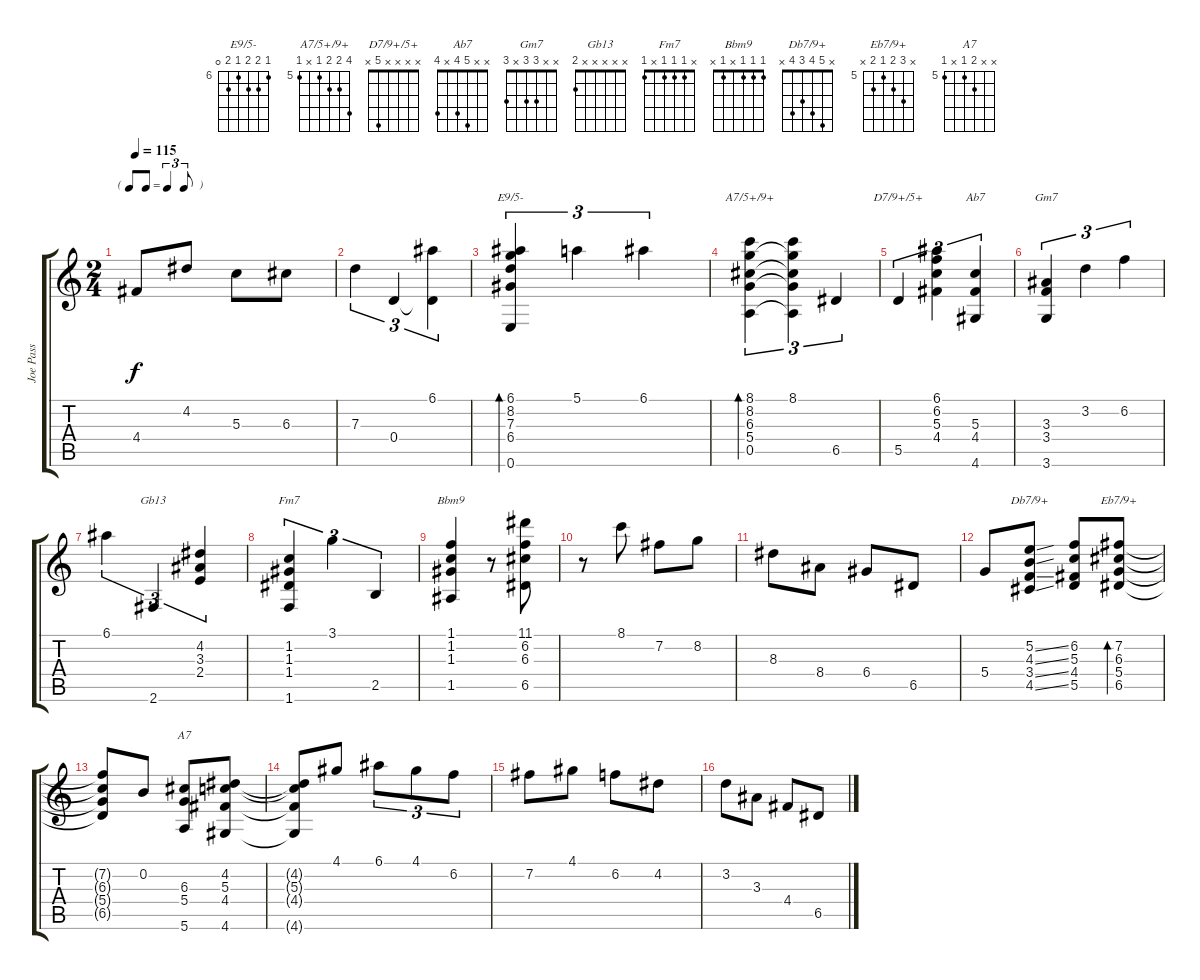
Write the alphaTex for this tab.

\track ("Joe Pass" "Joe Pass") {instrument acousticguitarnylon}
\staff {score tabs}
\tuning (E4 B3 G3 D3 A2 E2) {hide}
\chord ("E9/5-" 6 7 7 6 7 0) {firstfret 6}
\chord ("A7/5+/9+" 8 6 6 5 x 5) {firstfret 5}
\chord ("D7/9+/5+" x x x x 5 x)
\chord ("Ab7" x x 5 4 x 4)
\chord ("Gm7" x x 3 3 x 3)
\chord ("Gb13" x x x x x 2)
\chord ("Fm7" x 1 1 1 x 1)
\chord ("Bbm9" 1 1 1 x 1 x)
\chord ("Db7/9+" x 5 4 3 4 x)
\chord ("Eb7/9+" x 7 6 5 6 x) {firstfret 5}
\chord ("A7" x x 6 5 x 5) {firstfret 5}
\ts (2 4)
\tf triplet8th
\tempo 115
\clef g2
\ks c
4.4.8{dy f} 4.2.8 5.3.8 6.3.8 |
7.3.4{tu (3 2)} 0.4.4{tu (3 2)} (6.1 0.4{t}).4{tu (3 2)} |
(6.1 8.2 7.3 6.4 0.6).4{tu (3 2) bd 240 ch "E9/5-"} 5.1.4{tu (3 2)} 6.1.4{tu (3 2)} |
(8.1 8.2 6.3 5.4 0.5).4{tu (3 2) bd 30 ch "A7/5+/9+"} (8.1 8.2{t} 6.3{t} 5.4{t} 0.5{t}).4{tu (3 2)} 6.5.4{tu (3 2)} |
5.5.4{tu (3 2) ch "D7/9+/5+"} (6.1 6.2 5.3 4.4).4{tu (3 2)} (5.3 4.4 4.6).4{tu (3 2) ch "Ab7"} |
(3.3 3.4 3.6).4{tu (3 2) ch "Gm7"} 3.2.4{tu (3 2)} 6.2.4{tu (3 2)} |
6.1.4{tu (3 2)} 2.6.4{tu (3 2) ch "Gb13"} (4.2 3.3 2.4).4{tu (3 2)} |
(1.2 1.3 1.4 1.6).4{tu (3 2) ch "Fm7"} 3.1.4{tu (3 2)} 2.5.4{tu (3 2)} |
(1.1 1.2 1.3 1.5).4{ch "Bbm9"} r.8 (11.1 6.2 6.3 6.5).8 |
r.8 8.1.8 7.2.8 8.2.8 |
8.3.8 8.4.8 6.4.8 6.5.8 |
5.4.8 (5.2{ss} 4.3{ss} 3.4{ss} 4.5{ss}).8{ch "Db7/9+"} (6.2 5.3 4.4 5.5).8 (7.2 6.3 5.4 6.5).8{bd 240 ch "Eb7/9+"} |
(7.2{t} 6.3{t} 5.4{t} 6.5{t}).8 0.2.8 (6.3 5.4 5.6).8{ch "A7"} (4.2 5.3 4.4 4.6).8 |
(4.2{t} 5.3{t} 4.4{t} 4.6{t}).8 4.1.8 6.1.8{tu (3 2)} 4.1.8{tu (3 2)} 6.2.8{tu (3 2)} |
7.2.8 4.1.8 6.2.8 4.2.8 |
3.2.8 3.3.8 4.4.8 6.5.8
